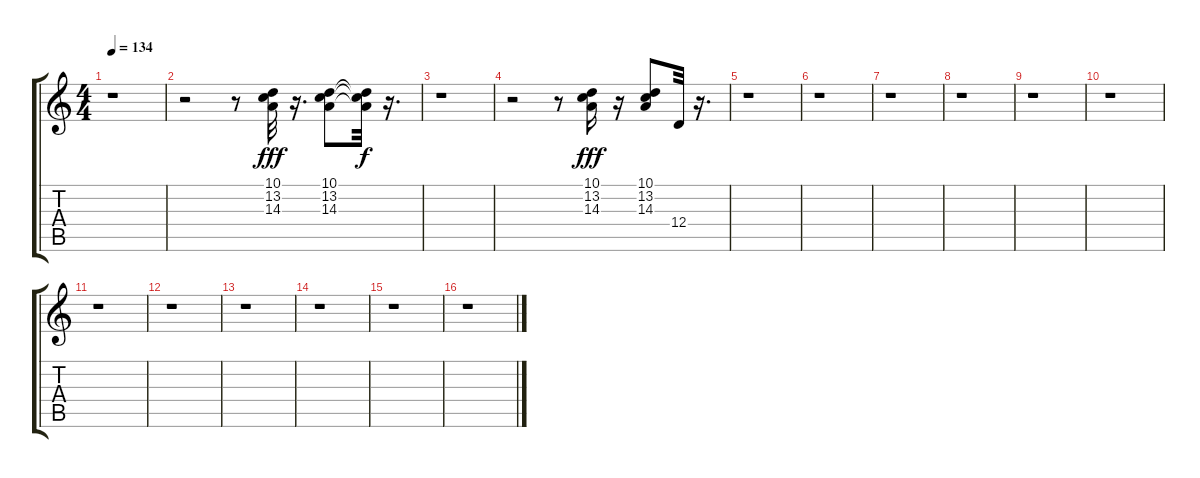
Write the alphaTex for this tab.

\track "" {instrument percussiveorgan}
\staff {score tabs}
\tuning (E4 B3 G3 D3 A2 E2) {hide}
\ts (4 4)
\tempo 134
\clef g2
\ks c
r.1{dy f} |
r.2 r.8 (10.1 13.2 14.3).32{dy fff volume 8} r.16{d} (10.1 13.2 14.3).8 (10.1{t} 13.2{t} 14.3{t}).32{dy f} r.16{d} |
r.1 |
r.2 r.8 (10.1 13.2 14.3).16{dy fff} r.16 (10.1 13.2 14.3).8 12.4.32 r.16{d} |
r.1 |
r.1 |
r.1 |
r.1 |
r.1 |
r.1 |
r.1 |
r.1 |
r.1 |
r.1 |
r.1 |
r.1
